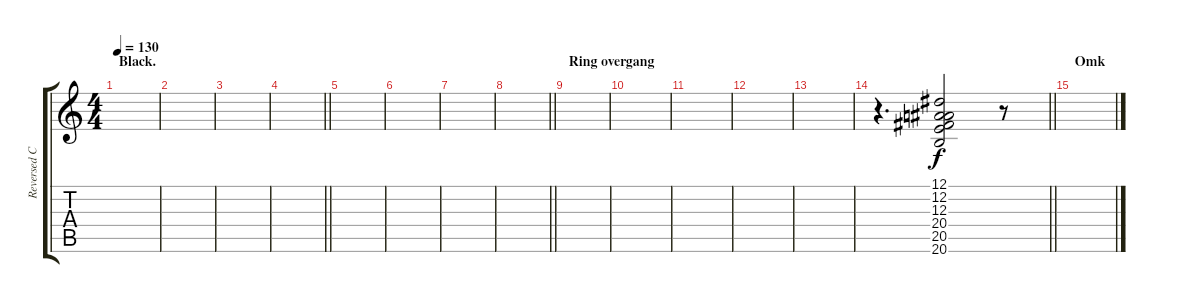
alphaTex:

\track ("Reversed Cymbals" "Reversed C") {instrument reversecymbal}
\staff {score tabs}
\tuning (Eb4 Bb3 Gb3 Db3 Ab2 Eb2) {hide}
\ts (4 4)
\section ("" "Black.")
\tempo 130
\clef g2
\ks c
|
|
|
\barLineRight lightlight
|
|
|
|
\barLineRight lightlight
|
\section ("" "Ring overgang")
|
|
|
|
|
\barLineRight lightlight
r.4{d} (12.1 12.2 12.3 20.4 20.5 20.6).2 r.8 |
\section ("" "Omk")
